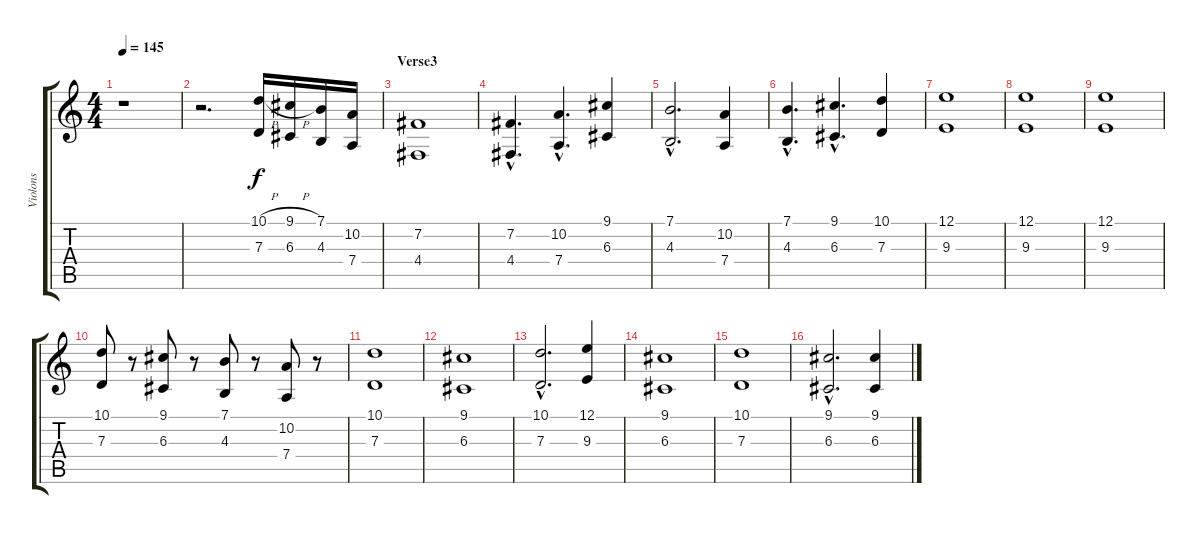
\track ("Violons" "Violons") {instrument violin}
\staff {score tabs}
\tuning (E4 B3 G3 D3 A2 E2) {hide}
\ts (4 4)
\tempo 145
\clef g2
\ks c
r.1{dy f} |
r.2{d} (10.1{h} 7.3).16 (9.1{h} 6.3).16 (7.1 4.3).16 (10.2 7.4).16 |
\section ("" "Verse3")
(7.2 4.4).1 |
(7.2{hac} 4.4{hac}).4{d} (10.2{hac} 7.4{hac}).4{d} (9.1 6.3).4 |
(7.1{hac} 4.3{hac}).2{d} (10.2 7.4).4 |
(7.1{hac} 4.3{hac}).4{d} (9.1{hac} 6.3{hac}).4{d} (10.1 7.3).4 |
(12.1 9.3).1 |
(12.1 9.3).1 |
(12.1 9.3).1 |
(10.1 7.3).8 r.8 (9.1 6.3).8 r.8 (7.1 4.3).8 r.8 (10.2 7.4).8 r.8 |
(10.1 7.3).1 |
(9.1 6.3).1 |
(10.1{hac} 7.3{hac}).2{d} (12.1 9.3).4 |
(9.1 6.3).1 |
(10.1 7.3).1 |
(9.1{hac} 6.3{hac}).2{d} (9.1 6.3).4
